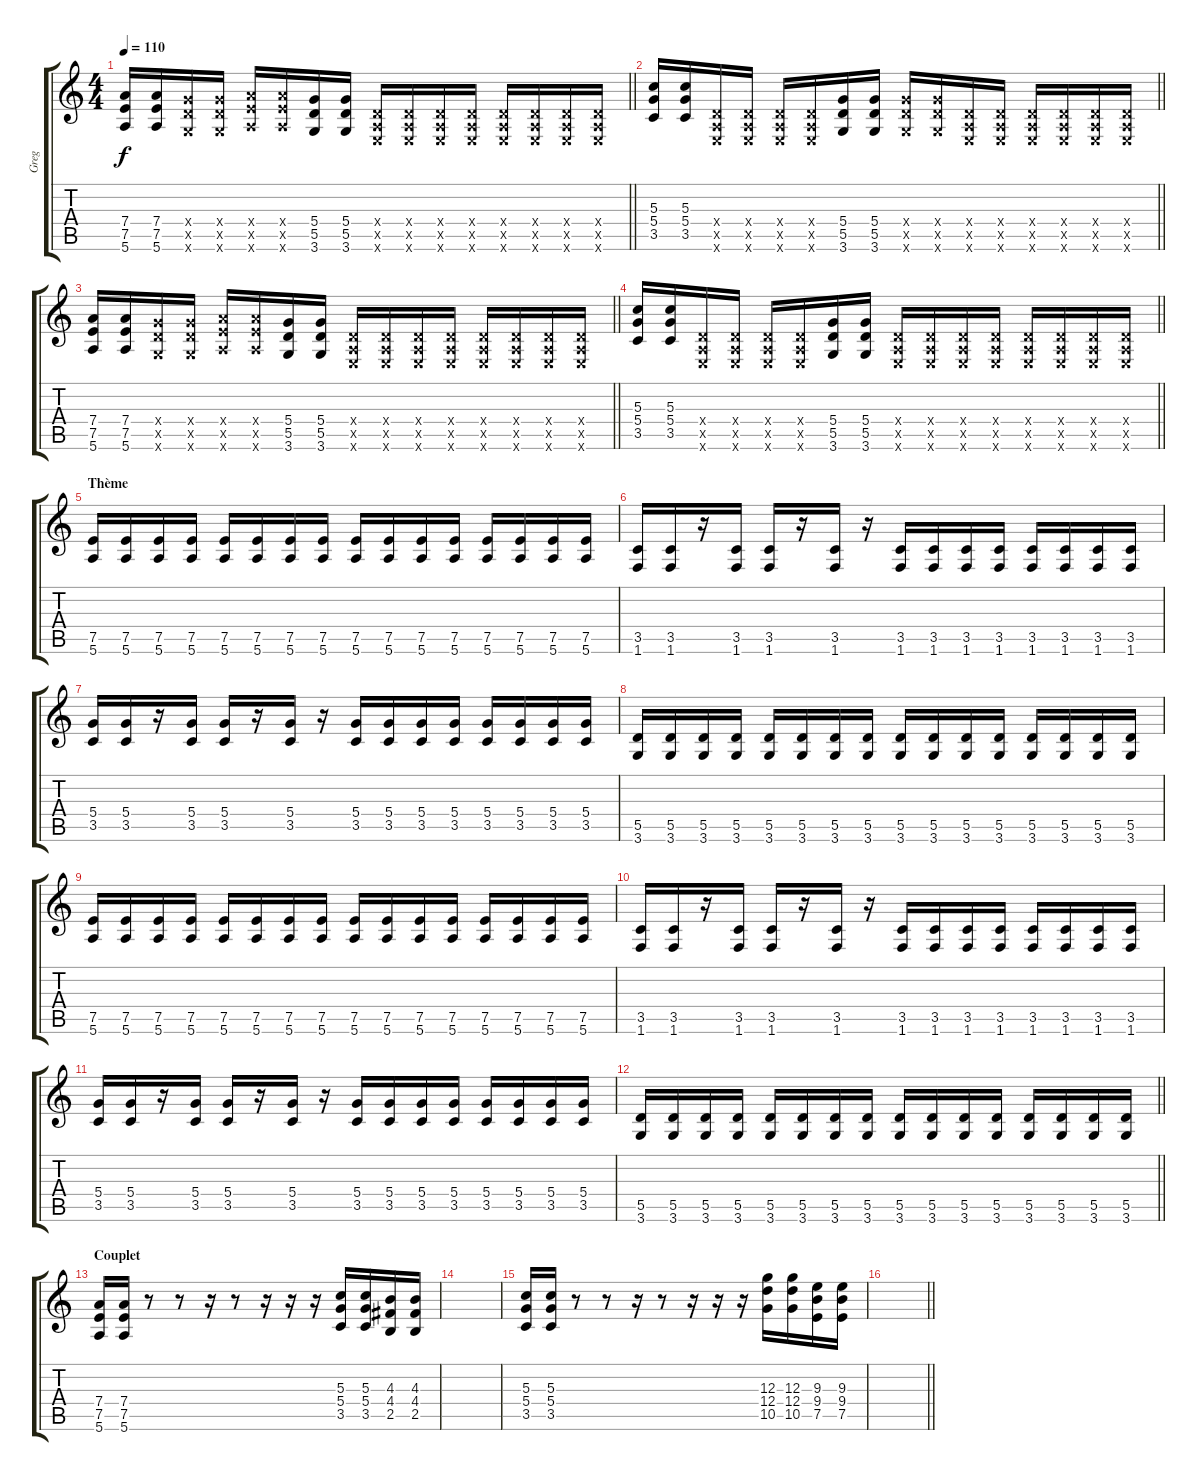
\track ("Greg" "Greg") {instrument overdrivenguitar}
\staff {score tabs}
\tuning (E4 B3 G3 D3 A2 E2) {hide}
\ts (4 4)
\tempo 110
\clef g2
\barLineRight lightlight
\ks c
(7.4 7.5 5.6).16{dy f} (7.4 7.5 5.6).16 (5.4{x} 5.5{x} 3.6{x}).16 (5.4{x} 5.5{x} 3.6{x}).16 (7.4{x} 7.5{x} 5.6{x}).16 (7.4{x} 7.5{x} 5.6{x}).16 (5.4 5.5 3.6).16 (5.4 5.5 3.6).16 (0.4{x} 0.5{x} 0.6{x}).16 (0.4{x} 0.5{x} 0.6{x}).16 (0.4{x} 0.5{x} 0.6{x}).16 (0.4{x} 0.5{x} 0.6{x}).16 (0.4{x} 0.5{x} 0.6{x}).16 (0.4{x} 0.5{x} 0.6{x}).16 (0.4{x} 0.5{x} 0.6{x}).16 (0.4{x} 0.5{x} 0.6{x}).16 |
\barLineRight lightlight
(5.3 5.4 3.5).16 (5.3 5.4 3.5).16 (0.4{x} 0.5{x} 0.6{x}).16 (0.4{x} 0.5{x} 0.6{x}).16 (0.4{x} 0.5{x} 0.6{x}).16 (0.4{x} 0.5{x} 0.6{x}).16 (5.4 5.5 3.6).16 (5.4 5.5 3.6).16 (5.4{x} 5.5{x} 3.6{x}).16 (5.4{x} 5.5{x} 3.6{x}).16 (0.4{x} 0.5{x} 0.6{x}).16 (0.4{x} 0.5{x} 0.6{x}).16 (0.4{x} 0.5{x} 0.6{x}).16 (0.4{x} 0.5{x} 0.6{x}).16 (0.4{x} 0.5{x} 0.6{x}).16 (0.4{x} 0.5{x} 0.6{x}).16 |
\barLineRight lightlight
(7.4 7.5 5.6).16 (7.4 7.5 5.6).16 (5.4{x} 5.5{x} 3.6{x}).16 (5.4{x} 5.5{x} 3.6{x}).16 (7.4{x} 7.5{x} 5.6{x}).16 (7.4{x} 7.5{x} 5.6{x}).16 (5.4 5.5 3.6).16 (5.4 5.5 3.6).16 (0.4{x} 0.5{x} 0.6{x}).16 (0.4{x} 0.5{x} 0.6{x}).16 (0.4{x} 0.5{x} 0.6{x}).16 (0.4{x} 0.5{x} 0.6{x}).16 (0.4{x} 0.5{x} 0.6{x}).16 (0.4{x} 0.5{x} 0.6{x}).16 (0.4{x} 0.5{x} 0.6{x}).16 (0.4{x} 0.5{x} 0.6{x}).16 |
\barLineRight lightlight
(5.3 5.4 3.5).16 (5.3 5.4 3.5).16 (0.4{x} 0.5{x} 0.6{x}).16 (0.4{x} 0.5{x} 0.6{x}).16 (0.4{x} 0.5{x} 0.6{x}).16 (0.4{x} 0.5{x} 0.6{x}).16 (5.4 5.5 3.6).16 (5.4 5.5 3.6).16 (0.4{x} 0.5{x} 0.6{x}).16 (0.4{x} 0.5{x} 0.6{x}).16 (0.4{x} 0.5{x} 0.6{x}).16 (0.4{x} 0.5{x} 0.6{x}).16 (0.4{x} 0.5{x} 0.6{x}).16 (0.4{x} 0.5{x} 0.6{x}).16 (0.4{x} 0.5{x} 0.6{x}).16 (0.4{x} 0.5{x} 0.6{x}).16 |
\section ("" "Thème")
(7.5 5.6).16 (7.5 5.6).16 (7.5 5.6).16 (7.5 5.6).16 (7.5 5.6).16 (7.5 5.6).16 (7.5 5.6).16 (7.5 5.6).16 (7.5 5.6).16 (7.5 5.6).16 (7.5 5.6).16 (7.5 5.6).16 (7.5 5.6).16 (7.5 5.6).16 (7.5 5.6).16 (7.5 5.6).16 |
(3.5 1.6).16 (3.5 1.6).16 r.16 (3.5 1.6).16 (3.5 1.6).16 r.16 (3.5 1.6).16 r.16 (3.5 1.6).16 (3.5 1.6).16 (3.5 1.6).16 (3.5 1.6).16 (3.5 1.6).16 (3.5 1.6).16 (3.5 1.6).16 (3.5 1.6).16 |
(5.4 3.5).16 (5.4 3.5).16 r.16 (5.4 3.5).16 (5.4 3.5).16 r.16 (5.4 3.5).16 r.16 (5.4 3.5).16 (5.4 3.5).16 (5.4 3.5).16 (5.4 3.5).16 (5.4 3.5).16 (5.4 3.5).16 (5.4 3.5).16 (5.4 3.5).16 |
(5.5 3.6).16 (5.5 3.6).16 (5.5 3.6).16 (5.5 3.6).16 (5.5 3.6).16 (5.5 3.6).16 (5.5 3.6).16 (5.5 3.6).16 (5.5 3.6).16 (5.5 3.6).16 (5.5 3.6).16 (5.5 3.6).16 (5.5 3.6).16 (5.5 3.6).16 (5.5 3.6).16 (5.5 3.6).16 |
(7.5 5.6).16 (7.5 5.6).16 (7.5 5.6).16 (7.5 5.6).16 (7.5 5.6).16 (7.5 5.6).16 (7.5 5.6).16 (7.5 5.6).16 (7.5 5.6).16 (7.5 5.6).16 (7.5 5.6).16 (7.5 5.6).16 (7.5 5.6).16 (7.5 5.6).16 (7.5 5.6).16 (7.5 5.6).16 |
(3.5 1.6).16 (3.5 1.6).16 r.16 (3.5 1.6).16 (3.5 1.6).16 r.16 (3.5 1.6).16 r.16 (3.5 1.6).16 (3.5 1.6).16 (3.5 1.6).16 (3.5 1.6).16 (3.5 1.6).16 (3.5 1.6).16 (3.5 1.6).16 (3.5 1.6).16 |
(5.4 3.5).16 (5.4 3.5).16 r.16 (5.4 3.5).16 (5.4 3.5).16 r.16 (5.4 3.5).16 r.16 (5.4 3.5).16 (5.4 3.5).16 (5.4 3.5).16 (5.4 3.5).16 (5.4 3.5).16 (5.4 3.5).16 (5.4 3.5).16 (5.4 3.5).16 |
\barLineRight lightlight
(5.5 3.6).16 (5.5 3.6).16 (5.5 3.6).16 (5.5 3.6).16 (5.5 3.6).16 (5.5 3.6).16 (5.5 3.6).16 (5.5 3.6).16 (5.5 3.6).16 (5.5 3.6).16 (5.5 3.6).16 (5.5 3.6).16 (5.5 3.6).16 (5.5 3.6).16 (5.5 3.6).16 (5.5 3.6).16 |
\section ("" "Couplet")
(7.4 7.5 5.6).16 (7.4 7.5 5.6).16 r.8 r.8 r.16 r.8 r.16 r.16 r.16 (5.3 5.4 3.5).16 (5.3 5.4 3.5).16 (4.3 4.4 2.5).16 (4.3 4.4 2.5).16 |
|
(5.3 5.4 3.5).16 (5.3 5.4 3.5).16 r.8 r.8 r.16 r.8 r.16 r.16 r.16 (12.3 12.4 10.5).16 (12.3 12.4 10.5).16 (9.3 9.4 7.5).16 (9.3 9.4 7.5).16 |
\barLineRight lightlight
